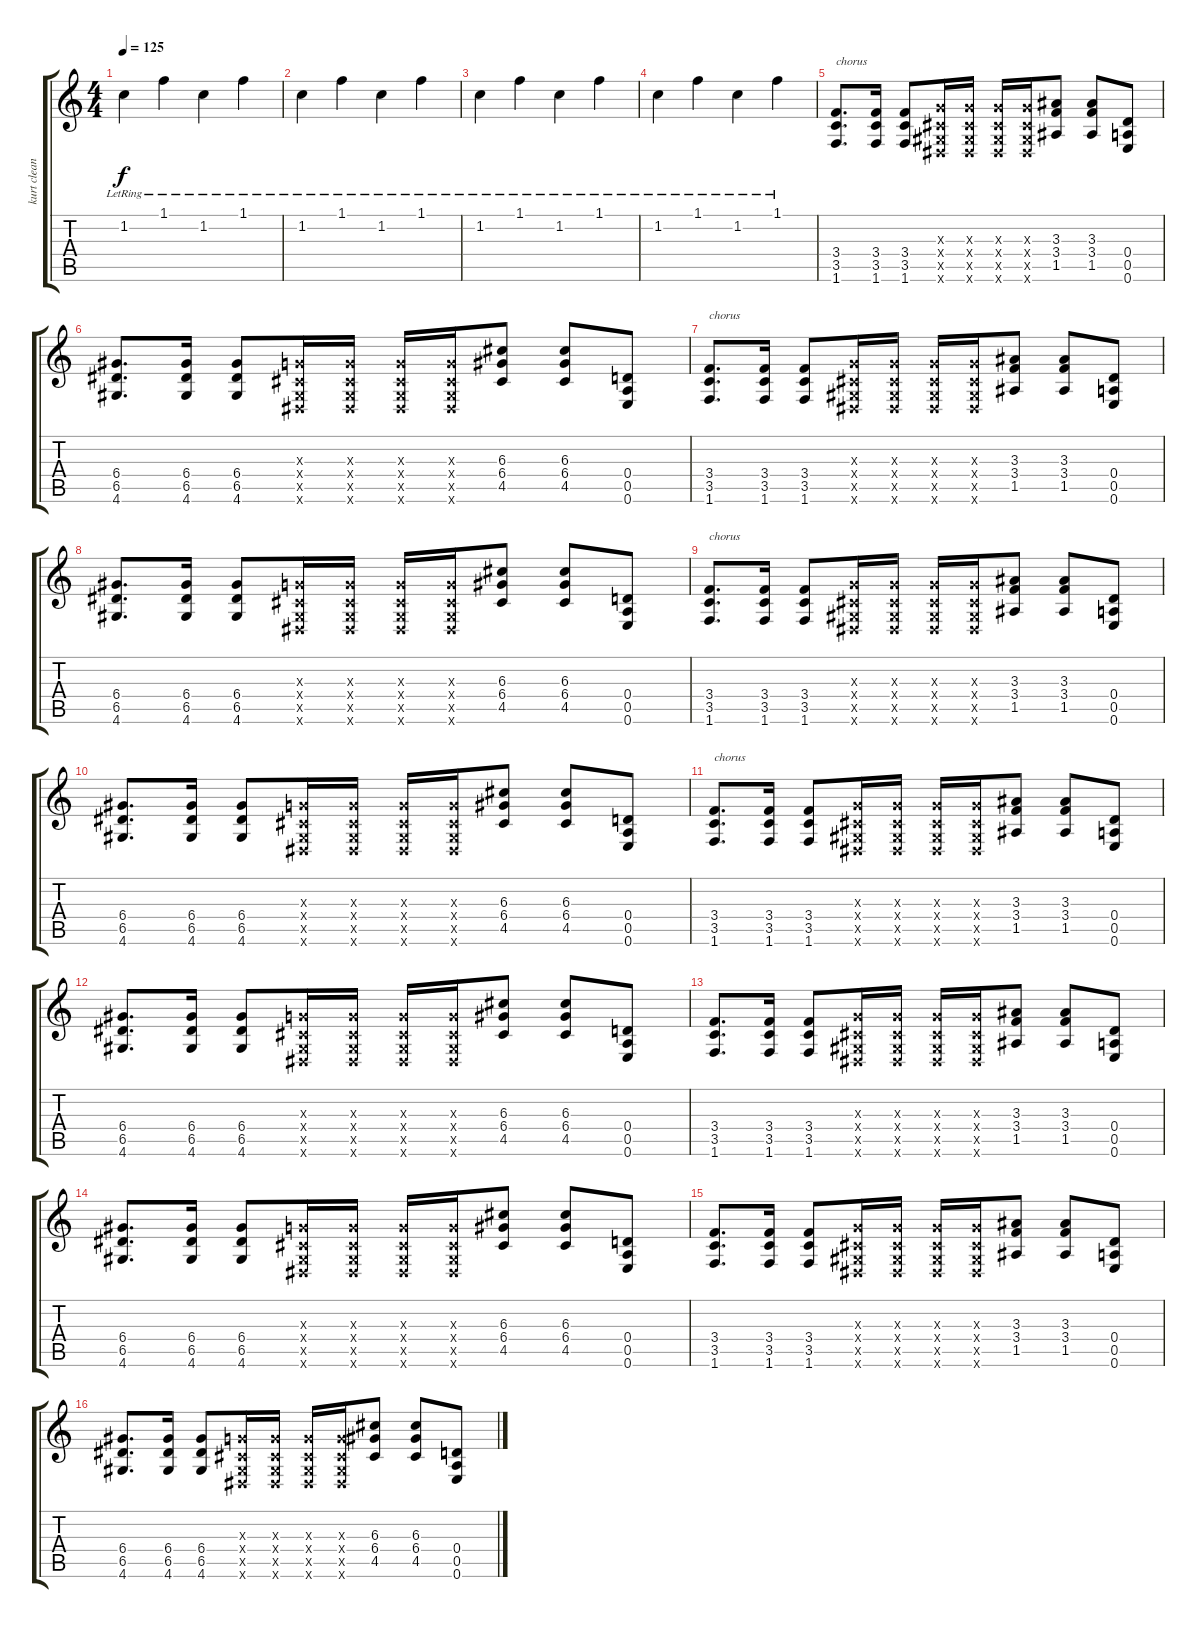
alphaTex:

\track ("kurt clean" "kurt clean") {instrument electricguitarclean}
\staff {score tabs}
\tuning (E4 B3 G3 D3 A2 E2) {hide}
\ts (4 4)
\tempo 125
\clef g2
\ks c
1.2{lr}.4{dy f volume 10} 1.1{lr}.4 1.2{lr}.4 1.1{lr}.4 |
1.2{lr}.4{volume 12} 1.1{lr}.4 1.2{lr}.4 1.1{lr}.4 |
1.2{lr}.4{volume 14} 1.1{lr}.4 1.2{lr}.4 1.1{lr}.4 |
1.2{lr}.4{volume 16} 1.1{lr}.4 1.2{lr}.4 1.1{lr}.4 |
(3.4 3.5 1.6).8{d txt "chorus" instrument distortionguitar} (3.4 3.5 1.6).16 (3.4 3.5 1.6).8 (0.3{x} -1.4{x} -1.5{x} -1.6{x}).16 (0.3{x} -1.4{x} -1.5{x} -1.6{x}).16 (0.3{x} -1.4{x} -1.5{x} -1.6{x}).16 (0.3{x} -1.4{x} -1.5{x} -1.6{x}).16 (3.3 3.4 1.5).8 (3.3 3.4 1.5).8 (0.4 0.5 0.6).8 |
(6.4 6.5 4.6).8{d} (6.4 6.5 4.6).16 (6.4 6.5 4.6).8 (0.3{x} -1.4{x} -1.5{x} -1.6{x}).16 (0.3{x} -1.4{x} -1.5{x} -1.6{x}).16 (0.3{x} -1.4{x} -1.5{x} -1.6{x}).16 (0.3{x} -1.4{x} -1.5{x} -1.6{x}).16 (6.3 6.4 4.5).8 (6.3 6.4 4.5).8 (0.4 0.5 0.6).8 |
(3.4 3.5 1.6).8{d txt "chorus" instrument distortionguitar} (3.4 3.5 1.6).16 (3.4 3.5 1.6).8 (0.3{x} -1.4{x} -1.5{x} -1.6{x}).16 (0.3{x} -1.4{x} -1.5{x} -1.6{x}).16 (0.3{x} -1.4{x} -1.5{x} -1.6{x}).16 (0.3{x} -1.4{x} -1.5{x} -1.6{x}).16 (3.3 3.4 1.5).8 (3.3 3.4 1.5).8 (0.4 0.5 0.6).8 |
(6.4 6.5 4.6).8{d} (6.4 6.5 4.6).16 (6.4 6.5 4.6).8 (0.3{x} -1.4{x} -1.5{x} -1.6{x}).16 (0.3{x} -1.4{x} -1.5{x} -1.6{x}).16 (0.3{x} -1.4{x} -1.5{x} -1.6{x}).16 (0.3{x} -1.4{x} -1.5{x} -1.6{x}).16 (6.3 6.4 4.5).8 (6.3 6.4 4.5).8 (0.4 0.5 0.6).8 |
(3.4 3.5 1.6).8{d txt "chorus" instrument distortionguitar} (3.4 3.5 1.6).16 (3.4 3.5 1.6).8 (0.3{x} -1.4{x} -1.5{x} -1.6{x}).16 (0.3{x} -1.4{x} -1.5{x} -1.6{x}).16 (0.3{x} -1.4{x} -1.5{x} -1.6{x}).16 (0.3{x} -1.4{x} -1.5{x} -1.6{x}).16 (3.3 3.4 1.5).8 (3.3 3.4 1.5).8 (0.4 0.5 0.6).8 |
(6.4 6.5 4.6).8{d} (6.4 6.5 4.6).16 (6.4 6.5 4.6).8 (0.3{x} -1.4{x} -1.5{x} -1.6{x}).16 (0.3{x} -1.4{x} -1.5{x} -1.6{x}).16 (0.3{x} -1.4{x} -1.5{x} -1.6{x}).16 (0.3{x} -1.4{x} -1.5{x} -1.6{x}).16 (6.3 6.4 4.5).8 (6.3 6.4 4.5).8 (0.4 0.5 0.6).8 |
(3.4 3.5 1.6).8{d txt "chorus" instrument distortionguitar} (3.4 3.5 1.6).16 (3.4 3.5 1.6).8 (0.3{x} -1.4{x} -1.5{x} -1.6{x}).16 (0.3{x} -1.4{x} -1.5{x} -1.6{x}).16 (0.3{x} -1.4{x} -1.5{x} -1.6{x}).16 (0.3{x} -1.4{x} -1.5{x} -1.6{x}).16 (3.3 3.4 1.5).8 (3.3 3.4 1.5).8 (0.4 0.5 0.6).8 |
(6.4 6.5 4.6).8{d} (6.4 6.5 4.6).16 (6.4 6.5 4.6).8 (0.3{x} -1.4{x} -1.5{x} -1.6{x}).16 (0.3{x} -1.4{x} -1.5{x} -1.6{x}).16 (0.3{x} -1.4{x} -1.5{x} -1.6{x}).16 (0.3{x} -1.4{x} -1.5{x} -1.6{x}).16 (6.3 6.4 4.5).8 (6.3 6.4 4.5).8 (0.4 0.5 0.6).8 |
(3.4 3.5 1.6).8{d} (3.4 3.5 1.6).16 (3.4 3.5 1.6).8 (0.3{x} -1.4{x} -1.5{x} -1.6{x}).16 (0.3{x} -1.4{x} -1.5{x} -1.6{x}).16 (0.3{x} -1.4{x} -1.5{x} -1.6{x}).16 (0.3{x} -1.4{x} -1.5{x} -1.6{x}).16 (3.3 3.4 1.5).8 (3.3 3.4 1.5).8 (0.4 0.5 0.6).8 |
(6.4 6.5 4.6).8{d} (6.4 6.5 4.6).16 (6.4 6.5 4.6).8 (0.3{x} -1.4{x} -1.5{x} -1.6{x}).16 (0.3{x} -1.4{x} -1.5{x} -1.6{x}).16 (0.3{x} -1.4{x} -1.5{x} -1.6{x}).16 (0.3{x} -1.4{x} -1.5{x} -1.6{x}).16 (6.3 6.4 4.5).8 (6.3 6.4 4.5).8 (0.4 0.5 0.6).8 |
(3.4 3.5 1.6).8{d} (3.4 3.5 1.6).16 (3.4 3.5 1.6).8 (0.3{x} -1.4{x} -1.5{x} -1.6{x}).16 (0.3{x} -1.4{x} -1.5{x} -1.6{x}).16 (0.3{x} -1.4{x} -1.5{x} -1.6{x}).16 (0.3{x} -1.4{x} -1.5{x} -1.6{x}).16 (3.3 3.4 1.5).8 (3.3 3.4 1.5).8 (0.4 0.5 0.6).8 |
(6.4 6.5 4.6).8{d} (6.4 6.5 4.6).16 (6.4 6.5 4.6).8 (0.3{x} -1.4{x} -1.5{x} -1.6{x}).16 (0.3{x} -1.4{x} -1.5{x} -1.6{x}).16 (0.3{x} -1.4{x} -1.5{x} -1.6{x}).16 (0.3{x} -1.4{x} -1.5{x} -1.6{x}).16 (6.3 6.4 4.5).8 (6.3 6.4 4.5).8 (0.4 0.5 0.6).8
